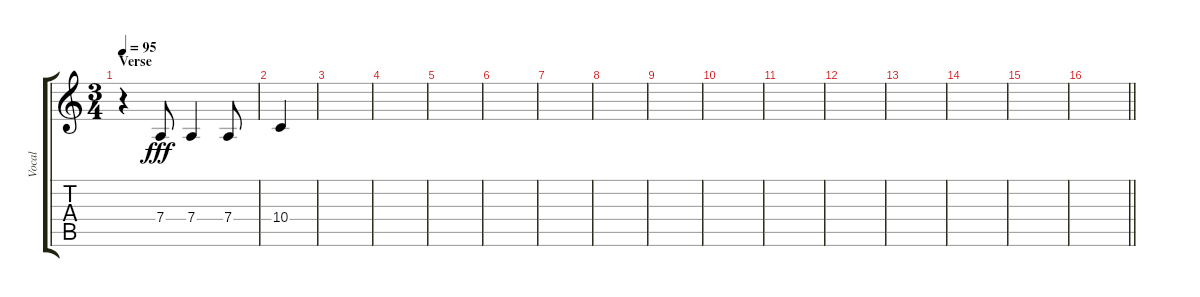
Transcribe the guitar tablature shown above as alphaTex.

\track ("Vocal" "Vocal") {instrument altosax}
\staff {score tabs}
\tuning (E4 B3 G3 D3 A2 D2) {hide}
\ts (3 4)
\section ("" "Verse")
\tempo 95
\clef g2
\ks c
r.4{dy f} 7.4.8{dy fff} 7.4.4 7.4.8 |
10.4.4 |
|
|
|
|
|
|
|
|
|
|
|
|
|
\barLineRight lightlight
